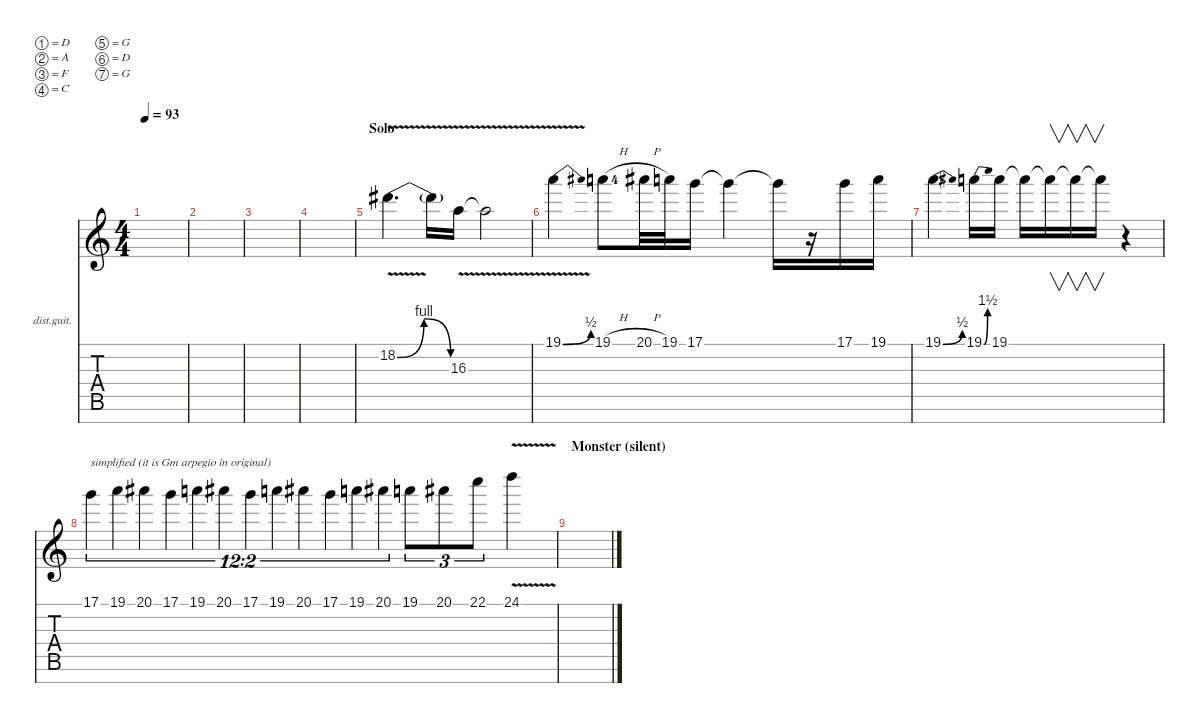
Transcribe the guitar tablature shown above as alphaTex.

\defaultSystemsLayout 2
\hideDynamics
\bracketExtendMode nobrackets
\firstSystemTrackNameOrientation horizontal
\otherSystemsTrackNameOrientation horizontal
\track ("Lead" "dist.guit.") {defaultSystemsLayout 2 solo instrument distortionguitar}
\staff {score tabs}
\tuning (D4 A3 F3 C3 G2 D2 G1)
\ts (4 4)
\tempo 93
\clef g2
\ks c
|
|
|
|
\section ("" "Solo")
18.2{be (bendrelease 0 0 4.8 4 41.4 4 50.4 0) v acc #}.4{d instrument distortionguitar beam Down} 18.2{t acc #}.16{beam Down} 16.3{v}.16{beam Down} 16.3{t}.2{beam Down} |
19.1{be (bend 0 0 13.2 2) v}.4{beam Down} 19.1{h}.8{beam Down} 20.1{h lf 5 acc #}.32{beam Down} 19.1.32{beam Down} 17.1.16{beam Down} 17.1{t}.4{beam Down} 17.1{t}.16{beam Down} r.16{beam Down} 17.1.16{beam Down} 19.1.16{beam Down} |
19.1{be (bend 0 0 6 2)}.4{d beam Down} 19.1{be (bend 0 0 3.5999999999999996 6)}.16{beam Down} 19.1.16{beam Down} 19.1{t}.16{beam Down} 19.1{t}.16{v beam Down} 19.1{t}.16{v beam Down} 19.1{t}.16{v beam Down} r.4{beam Down} |
17.1.4{tu (12 2) txt "simplified (it is Gm arpegio in original)" beam Down} 19.1.4{tu (12 2) beam Down} 20.1{acc #}.4{tu (12 2) beam Down} 17.1.4{tu (12 2) beam Down} 19.1.4{tu (12 2) beam Down} 20.1{acc #}.4{tu (12 2) beam Down} 17.1.4{tu (12 2) beam Down} 19.1.4{tu (12 2) beam Down} 20.1{acc #}.4{tu (12 2) beam Down} 17.1.4{tu (12 2) beam Down} 19.1.4{tu (12 2) beam Down} 20.1{acc #}.4{tu (12 2) beam Down} 19.1.8{tu (3 2) beam Down} 20.1{acc #}.8{tu (3 2) beam Down} 22.1.8{tu (3 2) beam Down} 24.1{v}.4{beam Down} |
\section ("" "Monster (silent)")
